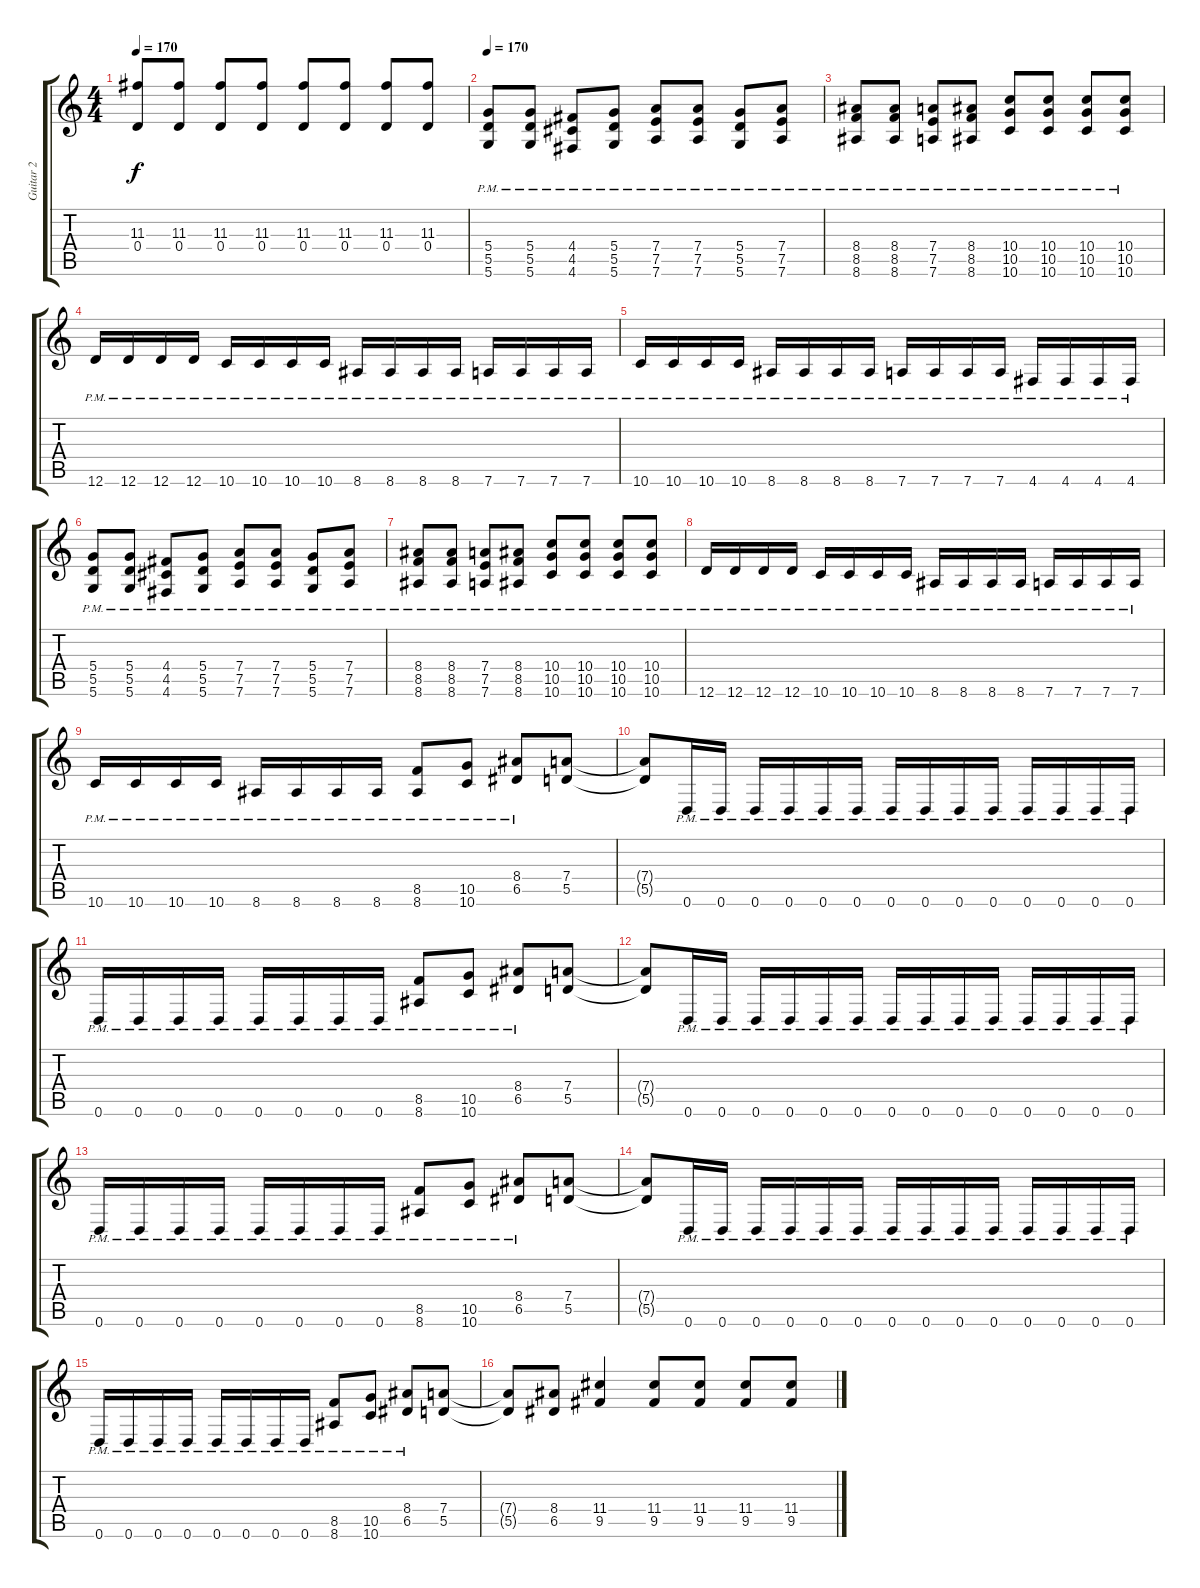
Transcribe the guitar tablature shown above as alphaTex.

\track ("Guitar 2" "Guitar 2") {instrument distortionguitar}
\staff {score tabs}
\tuning (E4 B3 G3 D3 A2 D2) {hide}
\ts (4 4)
\tempo 170
\clef g2
\ks c
(11.3 0.4).8{dy f} (11.3 0.4).8 (11.3 0.4).8 (11.3 0.4).8 (11.3 0.4).8 (11.3 0.4).8 (11.3 0.4).8 (11.3 0.4).8 |
\tempo 170
(5.4{pm} 5.5{pm} 5.6{pm}).8{instrument distortionguitar} (5.4{pm} 5.5{pm} 5.6{pm}).8 (4.4{pm} 4.5{pm} 4.6{pm}).8 (5.4{pm} 5.5{pm} 5.6{pm}).8 (7.4{pm} 7.5{pm} 7.6{pm}).8 (7.4{pm} 7.5{pm} 7.6{pm}).8 (5.4{pm} 5.5{pm} 5.6{pm}).8 (7.4{pm} 7.5{pm} 7.6{pm}).8 |
(8.4{pm} 8.5{pm} 8.6{pm}).8 (8.4{pm} 8.5{pm} 8.6{pm}).8 (7.4{pm} 7.5{pm} 7.6{pm}).8 (8.4{pm} 8.5{pm} 8.6{pm}).8 (10.4{pm} 10.5{pm} 10.6{pm}).8 (10.4{pm} 10.5{pm} 10.6{pm}).8 (10.4{pm} 10.5{pm} 10.6{pm}).8 (10.4{pm} 10.5{pm} 10.6{pm}).8 |
12.6{pm}.16 12.6{pm}.16 12.6{pm}.16 12.6{pm}.16 10.6{pm}.16 10.6{pm}.16 10.6{pm}.16 10.6{pm}.16 8.6{pm}.16 8.6{pm}.16 8.6{pm}.16 8.6{pm}.16 7.6{pm}.16 7.6{pm}.16 7.6{pm}.16 7.6{pm}.16 |
10.6{pm}.16 10.6{pm}.16 10.6{pm}.16 10.6{pm}.16 8.6{pm}.16 8.6{pm}.16 8.6{pm}.16 8.6{pm}.16 7.6{pm}.16 7.6{pm}.16 7.6{pm}.16 7.6{pm}.16 4.6{pm}.16 4.6{pm}.16 4.6{pm}.16 4.6{pm}.16 |
(5.4{pm} 5.5{pm} 5.6{pm}).8 (5.4{pm} 5.5{pm} 5.6{pm}).8 (4.4{pm} 4.5{pm} 4.6{pm}).8 (5.4{pm} 5.5{pm} 5.6{pm}).8 (7.4{pm} 7.5{pm} 7.6{pm}).8 (7.4{pm} 7.5{pm} 7.6{pm}).8 (5.4{pm} 5.5{pm} 5.6{pm}).8 (7.4{pm} 7.5{pm} 7.6{pm}).8 |
(8.4{pm} 8.5{pm} 8.6{pm}).8 (8.4{pm} 8.5{pm} 8.6{pm}).8 (7.4{pm} 7.5{pm} 7.6{pm}).8 (8.4{pm} 8.5{pm} 8.6{pm}).8 (10.4{pm} 10.5{pm} 10.6{pm}).8 (10.4{pm} 10.5{pm} 10.6{pm}).8 (10.4{pm} 10.5{pm} 10.6{pm}).8 (10.4{pm} 10.5{pm} 10.6{pm}).8 |
12.6{pm}.16 12.6{pm}.16 12.6{pm}.16 12.6{pm}.16 10.6{pm}.16 10.6{pm}.16 10.6{pm}.16 10.6{pm}.16 8.6{pm}.16 8.6{pm}.16 8.6{pm}.16 8.6{pm}.16 7.6{pm}.16 7.6{pm}.16 7.6{pm}.16 7.6{pm}.16 |
10.6{pm}.16 10.6{pm}.16 10.6{pm}.16 10.6{pm}.16 8.6{pm}.16 8.6{pm}.16 8.6{pm}.16 8.6{pm}.16 (8.5{pm} 8.6{pm}).8 (10.5{pm} 10.6{pm}).8 (8.4{pm} 6.5{pm}).8 (7.4 5.5).8 |
(7.4{t} 5.5{t}).8 0.6{pm}.16 0.6{pm}.16 0.6{pm}.16 0.6{pm}.16 0.6{pm}.16 0.6{pm}.16 0.6{pm}.16 0.6{pm}.16 0.6{pm}.16 0.6{pm}.16 0.6{pm}.16 0.6{pm}.16 0.6{pm}.16 0.6{pm}.16 |
0.6{pm}.16 0.6{pm}.16 0.6{pm}.16 0.6{pm}.16 0.6{pm}.16 0.6{pm}.16 0.6{pm}.16 0.6{pm}.16 (8.5{pm} 8.6{pm}).8 (10.5{pm} 10.6{pm}).8 (8.4{pm} 6.5{pm}).8 (7.4 5.5).8 |
(7.4{t} 5.5{t}).8 0.6{pm}.16 0.6{pm}.16 0.6{pm}.16 0.6{pm}.16 0.6{pm}.16 0.6{pm}.16 0.6{pm}.16 0.6{pm}.16 0.6{pm}.16 0.6{pm}.16 0.6{pm}.16 0.6{pm}.16 0.6{pm}.16 0.6{pm}.16 |
0.6{pm}.16 0.6{pm}.16 0.6{pm}.16 0.6{pm}.16 0.6{pm}.16 0.6{pm}.16 0.6{pm}.16 0.6{pm}.16 (8.5{pm} 8.6{pm}).8 (10.5{pm} 10.6{pm}).8 (8.4{pm} 6.5{pm}).8 (7.4 5.5).8 |
(7.4{t} 5.5{t}).8 0.6{pm}.16 0.6{pm}.16 0.6{pm}.16 0.6{pm}.16 0.6{pm}.16 0.6{pm}.16 0.6{pm}.16 0.6{pm}.16 0.6{pm}.16 0.6{pm}.16 0.6{pm}.16 0.6{pm}.16 0.6{pm}.16 0.6{pm}.16 |
0.6{pm}.16 0.6{pm}.16 0.6{pm}.16 0.6{pm}.16 0.6{pm}.16 0.6{pm}.16 0.6{pm}.16 0.6{pm}.16 (8.5{pm} 8.6{pm}).8 (10.5{pm} 10.6{pm}).8 (8.4{pm} 6.5{pm}).8 (7.4 5.5).8 |
(7.4{t} 5.5{t}).8 (8.4 6.5).8 (11.4 9.5).4 (11.4 9.5).8 (11.4 9.5).8 (11.4 9.5).8 (11.4 9.5).8
